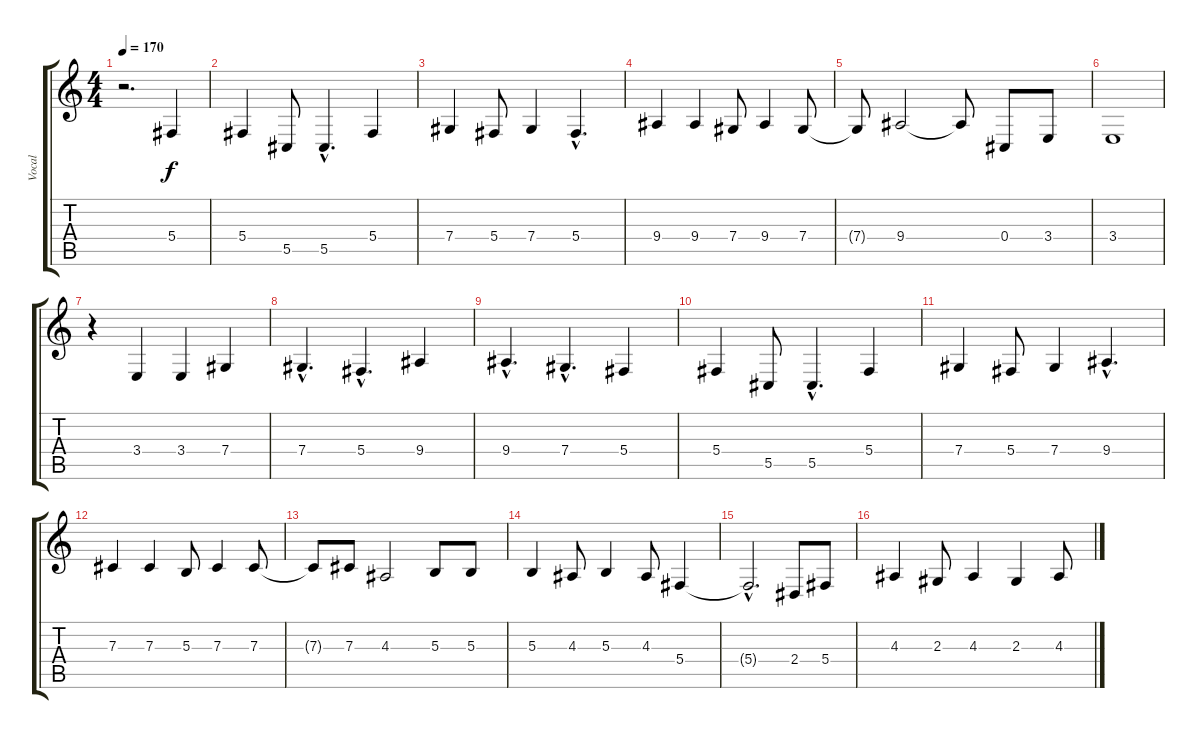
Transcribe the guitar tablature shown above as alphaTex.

\track ("Vocal" "Vocal") {instrument violin}
\staff {score tabs}
\tuning (Eb4 Bb3 Gb3 Db3 Ab2 Eb2) {hide}
\ts (4 4)
\tempo 170
\clef g2
\ks c
r.2{d dy f} 5.4.4 |
5.4.4 5.5.8 5.5{hac}.4{d} 5.4.4 |
7.4.4 5.4.8 7.4.4 5.4{hac}.4{d} |
9.4.4 9.4.4 7.4.8 9.4.4 7.4.8 |
7.4{t}.8 9.4.2 9.4{t}.8 0.4.8 3.4.8 |
3.4.1 |
r.4 3.4.4 3.4.4 7.4.4 |
7.4{hac}.4{d} 5.4{hac}.4{d} 9.4.4 |
9.4{hac}.4{d} 7.4{hac}.4{d} 5.4.4 |
5.4.4 5.5.8 5.5{hac}.4{d} 5.4.4 |
7.4.4 5.4.8 7.4.4 9.4{hac}.4{d} |
7.3.4 7.3.4 5.3.8 7.3.4 7.3.8 |
7.3{t}.8 7.3.8 4.3.2 5.3.8 5.3.8 |
5.3.4 4.3.8 5.3.4 4.3.8 5.4.4 |
5.4{hac t}.2{d} 2.4.8 5.4.8 |
4.3.4 2.3.8 4.3.4 2.3.4 4.3.8
